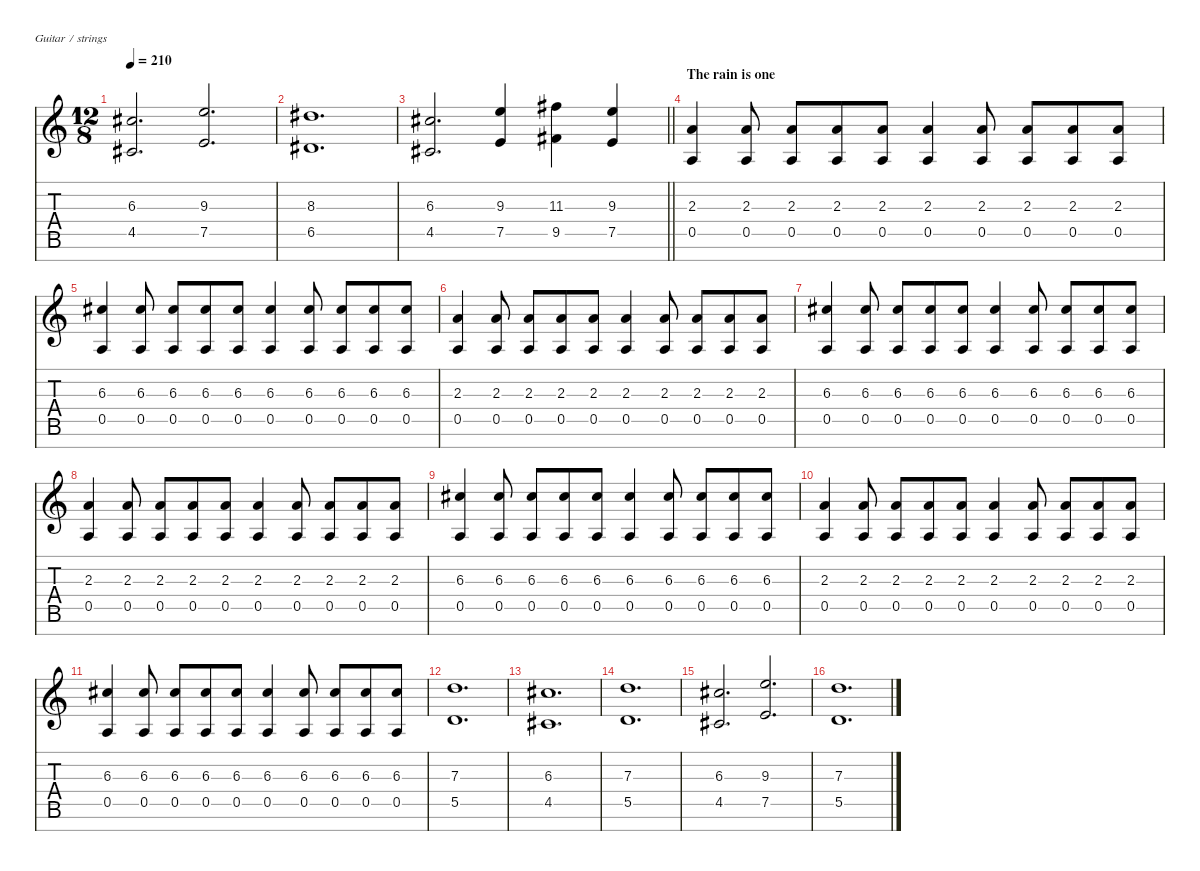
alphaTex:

\defaultSystemsLayout 4
\hideDynamics
\bracketExtendMode nobrackets
\singleTrackTrackNamePolicy hidden
\multiTrackTrackNamePolicy hidden
\firstSystemTrackNameMode fullname
\firstSystemTrackNameOrientation horizontal
\otherSystemsTrackNameOrientation horizontal
\track ("Lead Guitar" "od.guit.") {instrument overdrivenguitar}
\staff {score tabs}
\tuning (E4 B3 G3 D3 A2 E2 B1)
\ts (12 8)
\tempo 210
\clef g2
\ks c
(6.3{acc #} 4.5{acc #}).2{d dy ff beam Up} (9.3 7.5).2{d beam Up} |
(8.3{acc #} 6.5{acc #}).1{d beam Up} |
\barLineRight lightlight
(6.3{acc #} 4.5{acc #}).2{d beam Up} (9.3 7.5).4{beam Up} (11.3{acc #} 9.5{acc #}).4{beam Down} (9.3 7.5).4{beam Up} |
\section ("" "The rain is one")
(2.3 0.5).4{dy mp beam Up} (2.3 0.5).8{beam Up} (2.3 0.5).8{beam Up} (2.3 0.5).8{beam Up} (2.3 0.5).8{beam Up} (2.3 0.5).4{beam Up} (2.3 0.5).8{beam Up} (2.3 0.5).8{beam Up} (2.3 0.5).8{beam Up} (2.3 0.5).8{beam Up} |
(6.3{acc #} 0.5).4{beam Up} (6.3{acc #} 0.5).8{beam Up} (6.3{acc #} 0.5).8{beam Up} (6.3{acc #} 0.5).8{beam Up} (6.3{acc #} 0.5).8{beam Up} (6.3{acc #} 0.5).4{beam Up} (6.3{acc #} 0.5).8{beam Up} (6.3{acc #} 0.5).8{beam Up} (6.3{acc #} 0.5).8{beam Up} (6.3{acc #} 0.5).8{beam Up} |
(2.3 0.5).4{beam Up} (2.3 0.5).8{beam Up} (2.3 0.5).8{beam Up} (2.3 0.5).8{beam Up} (2.3 0.5).8{beam Up} (2.3 0.5).4{beam Up} (2.3 0.5).8{beam Up} (2.3 0.5).8{beam Up} (2.3 0.5).8{beam Up} (2.3 0.5).8{beam Up} |
(6.3{acc #} 0.5).4{beam Up} (6.3{acc #} 0.5).8{beam Up} (6.3{acc #} 0.5).8{beam Up} (6.3{acc #} 0.5).8{beam Up} (6.3{acc #} 0.5).8{beam Up} (6.3{acc #} 0.5).4{beam Up} (6.3{acc #} 0.5).8{beam Up} (6.3{acc #} 0.5).8{beam Up} (6.3{acc #} 0.5).8{beam Up} (6.3{acc #} 0.5).8{beam Up} |
(2.3 0.5).4{beam Up} (2.3 0.5).8{beam Up} (2.3 0.5).8{beam Up} (2.3 0.5).8{beam Up} (2.3 0.5).8{beam Up} (2.3 0.5).4{beam Up} (2.3 0.5).8{beam Up} (2.3 0.5).8{beam Up} (2.3 0.5).8{beam Up} (2.3 0.5).8{beam Up} |
(6.3{acc #} 0.5).4{beam Up} (6.3{acc #} 0.5).8{beam Up} (6.3{acc #} 0.5).8{beam Up} (6.3{acc #} 0.5).8{beam Up} (6.3{acc #} 0.5).8{beam Up} (6.3{acc #} 0.5).4{beam Up} (6.3{acc #} 0.5).8{beam Up} (6.3{acc #} 0.5).8{beam Up} (6.3{acc #} 0.5).8{beam Up} (6.3{acc #} 0.5).8{beam Up} |
(2.3 0.5).4{beam Up} (2.3 0.5).8{beam Up} (2.3 0.5).8{beam Up} (2.3 0.5).8{beam Up} (2.3 0.5).8{beam Up} (2.3 0.5).4{beam Up} (2.3 0.5).8{beam Up} (2.3 0.5).8{beam Up} (2.3 0.5).8{beam Up} (2.3 0.5).8{beam Up} |
(6.3{acc #} 0.5).4{beam Up} (6.3{acc #} 0.5).8{beam Up} (6.3{acc #} 0.5).8{beam Up} (6.3{acc #} 0.5).8{beam Up} (6.3{acc #} 0.5).8{beam Up} (6.3{acc #} 0.5).4{beam Up} (6.3{acc #} 0.5).8{beam Up} (6.3{acc #} 0.5).8{beam Up} (6.3{acc #} 0.5).8{beam Up} (6.3{acc #} 0.5).8{beam Up} |
(7.3 5.5).1{d dy f beam Up} |
(6.3{acc #} 4.5{acc #}).1{d beam Up} |
(7.3 5.5).1{d beam Up} |
(6.3{acc #} 4.5{acc #}).2{d beam Up} (9.3 7.5).2{d beam Up} |
(7.3 5.5).1{d beam Up}
